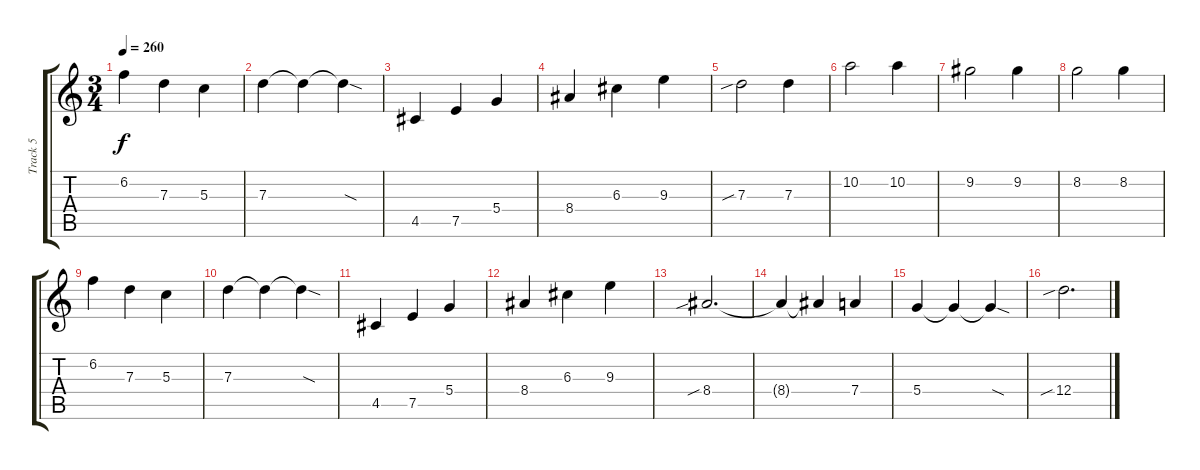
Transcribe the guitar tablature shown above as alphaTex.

\track ("Track 5" "Track 5") {instrument distortionguitar}
\staff {score tabs}
\tuning (E4 B3 G3 D3 A2 D2) {hide}
\ts (3 4)
\tempo 260
\clef g2
\ks c
6.2.4{dy f} 7.3.4 5.3.4 |
7.3.4 7.3{t}.4 7.3{sod t}.4 |
4.5.4 7.5.4 5.4.4 |
8.4.4 6.3.4 9.3.4 |
7.3{sib}.2 7.3.4 |
10.2.2 10.2.4 |
9.2.2 9.2.4 |
8.2.2 8.2.4 |
6.2.4 7.3.4 5.3.4 |
7.3.4 7.3{t}.4 7.3{sod t}.4 |
4.5.4 7.5.4 5.4.4 |
8.4.4 6.3.4 9.3.4 |
8.4{sib}.2{d} |
8.4{t}.4 8.4{t}.4 7.4.4 |
5.4.4 5.4{t}.4 5.4{sod t}.4 |
12.4{sib}.2{d}
